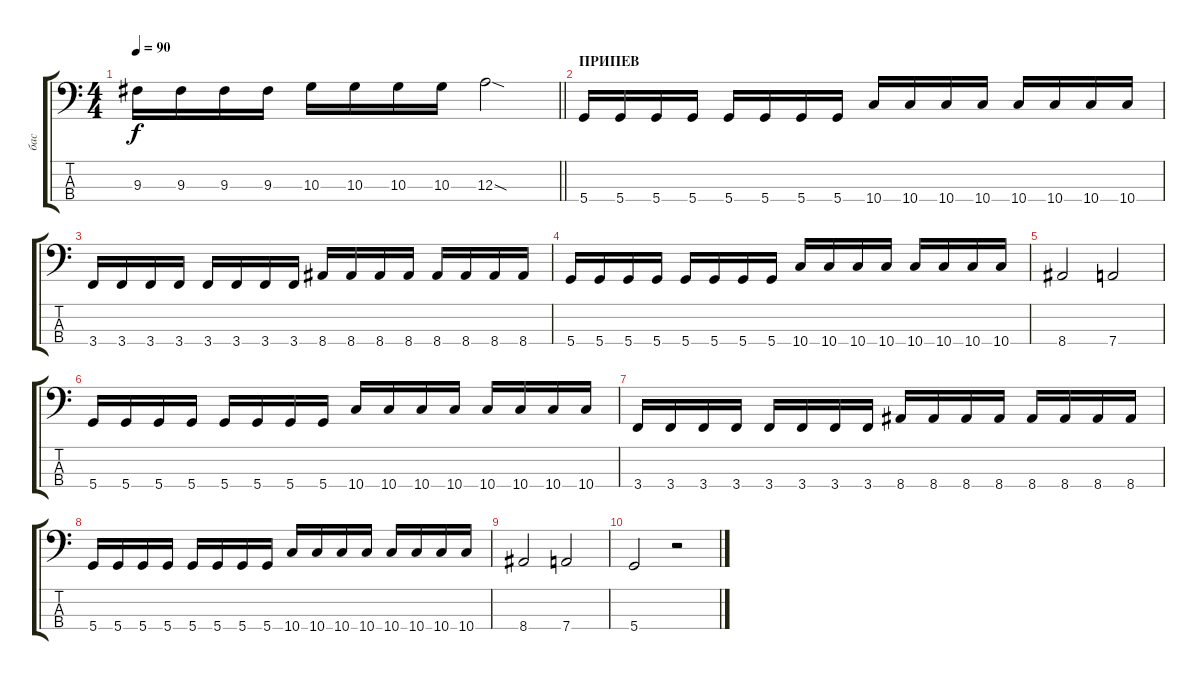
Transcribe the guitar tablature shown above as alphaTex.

\track ("бас" "бас") {instrument electricbasspick}
\staff {score tabs}
\tuning (G2 D2 A1 D1) {hide}
\ts (4 4)
\tempo 90
\clef f4
\barLineRight lightlight
\ks c
9.3.16{dy f} 9.3.16 9.3.16 9.3.16 10.3.16 10.3.16 10.3.16 10.3.16 12.3{sod}.2 |
\section ("" "ПРИПЕВ")
5.4.16 5.4.16 5.4.16 5.4.16 5.4.16 5.4.16 5.4.16 5.4.16 10.4.16 10.4.16 10.4.16 10.4.16 10.4.16 10.4.16 10.4.16 10.4.16 |
3.4.16 3.4.16 3.4.16 3.4.16 3.4.16 3.4.16 3.4.16 3.4.16 8.4.16 8.4.16 8.4.16 8.4.16 8.4.16 8.4.16 8.4.16 8.4.16 |
5.4.16 5.4.16 5.4.16 5.4.16 5.4.16 5.4.16 5.4.16 5.4.16 10.4.16 10.4.16 10.4.16 10.4.16 10.4.16 10.4.16 10.4.16 10.4.16 |
8.4.2 7.4.2 |
5.4.16 5.4.16 5.4.16 5.4.16 5.4.16 5.4.16 5.4.16 5.4.16 10.4.16 10.4.16 10.4.16 10.4.16 10.4.16 10.4.16 10.4.16 10.4.16 |
3.4.16 3.4.16 3.4.16 3.4.16 3.4.16 3.4.16 3.4.16 3.4.16 8.4.16 8.4.16 8.4.16 8.4.16 8.4.16 8.4.16 8.4.16 8.4.16 |
5.4.16 5.4.16 5.4.16 5.4.16 5.4.16 5.4.16 5.4.16 5.4.16 10.4.16 10.4.16 10.4.16 10.4.16 10.4.16 10.4.16 10.4.16 10.4.16 |
8.4.2 7.4.2 |
5.4.2 r.2
